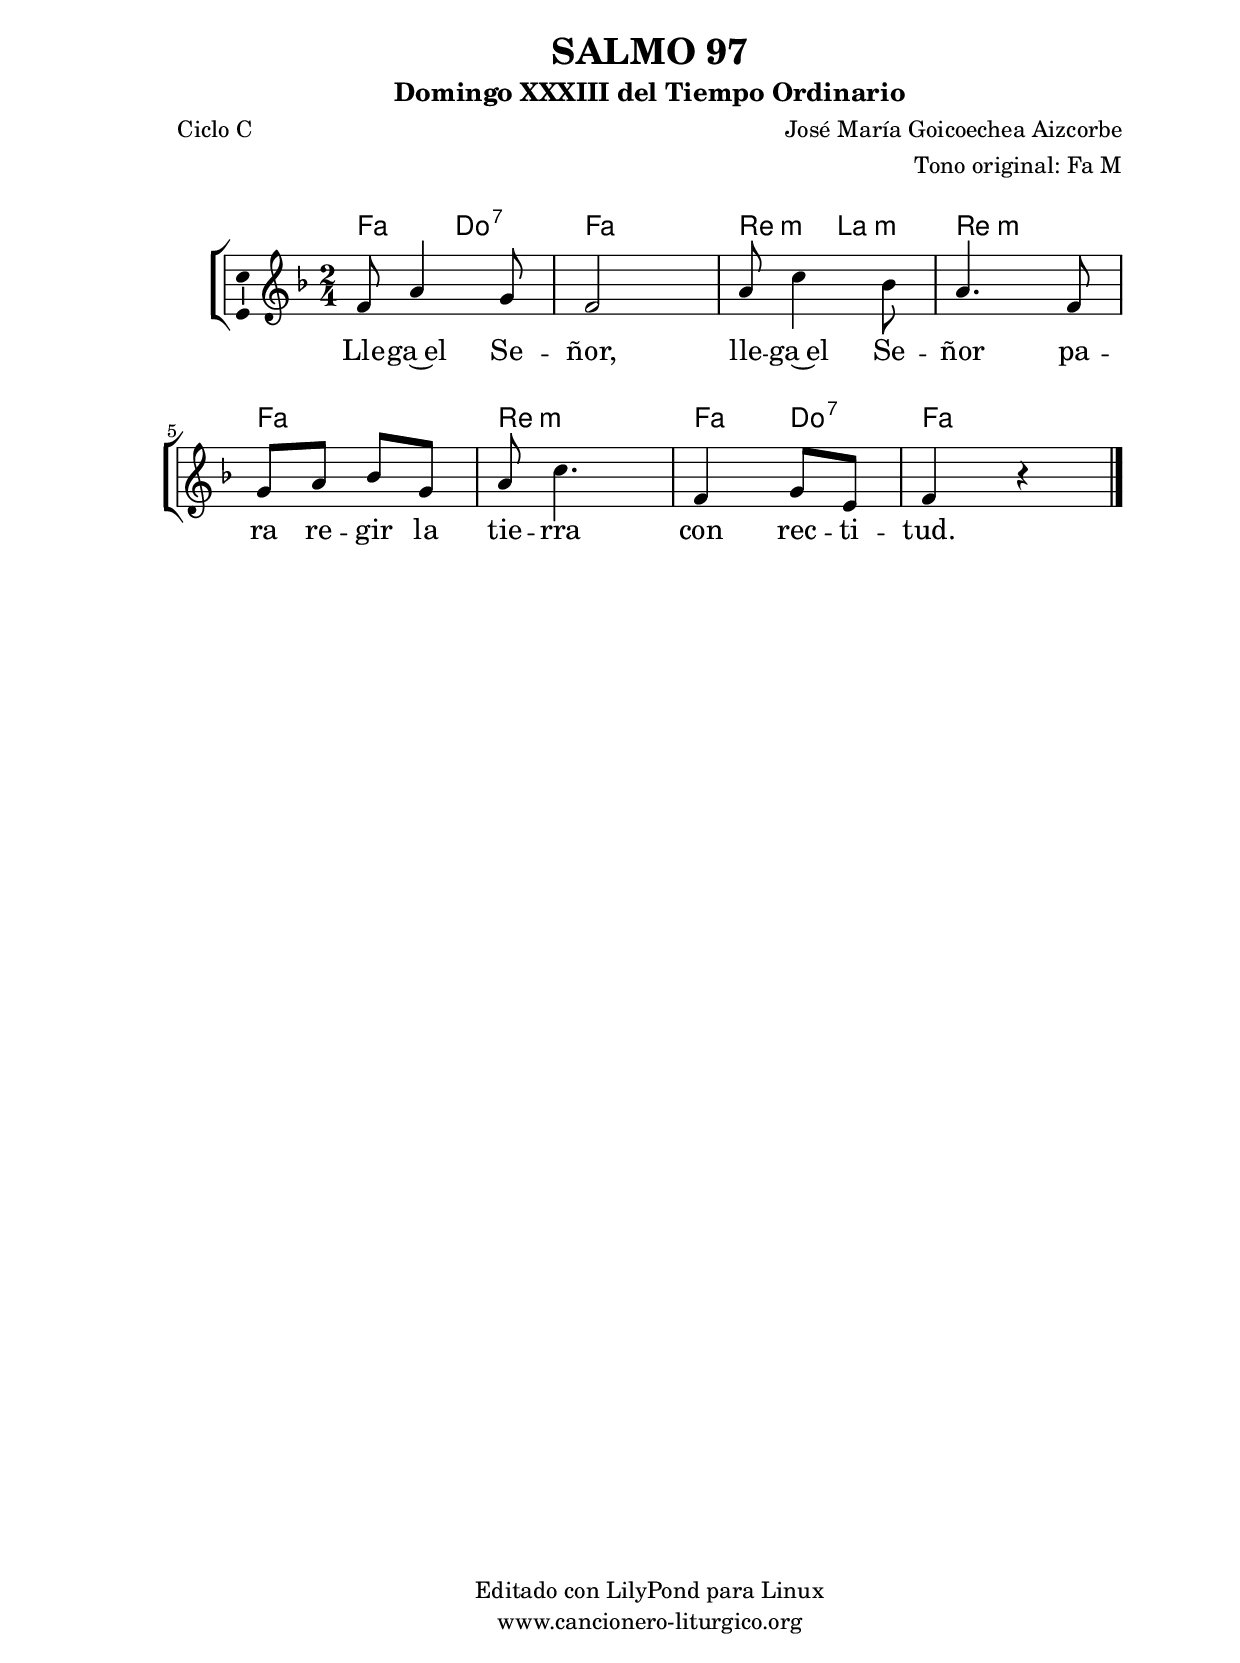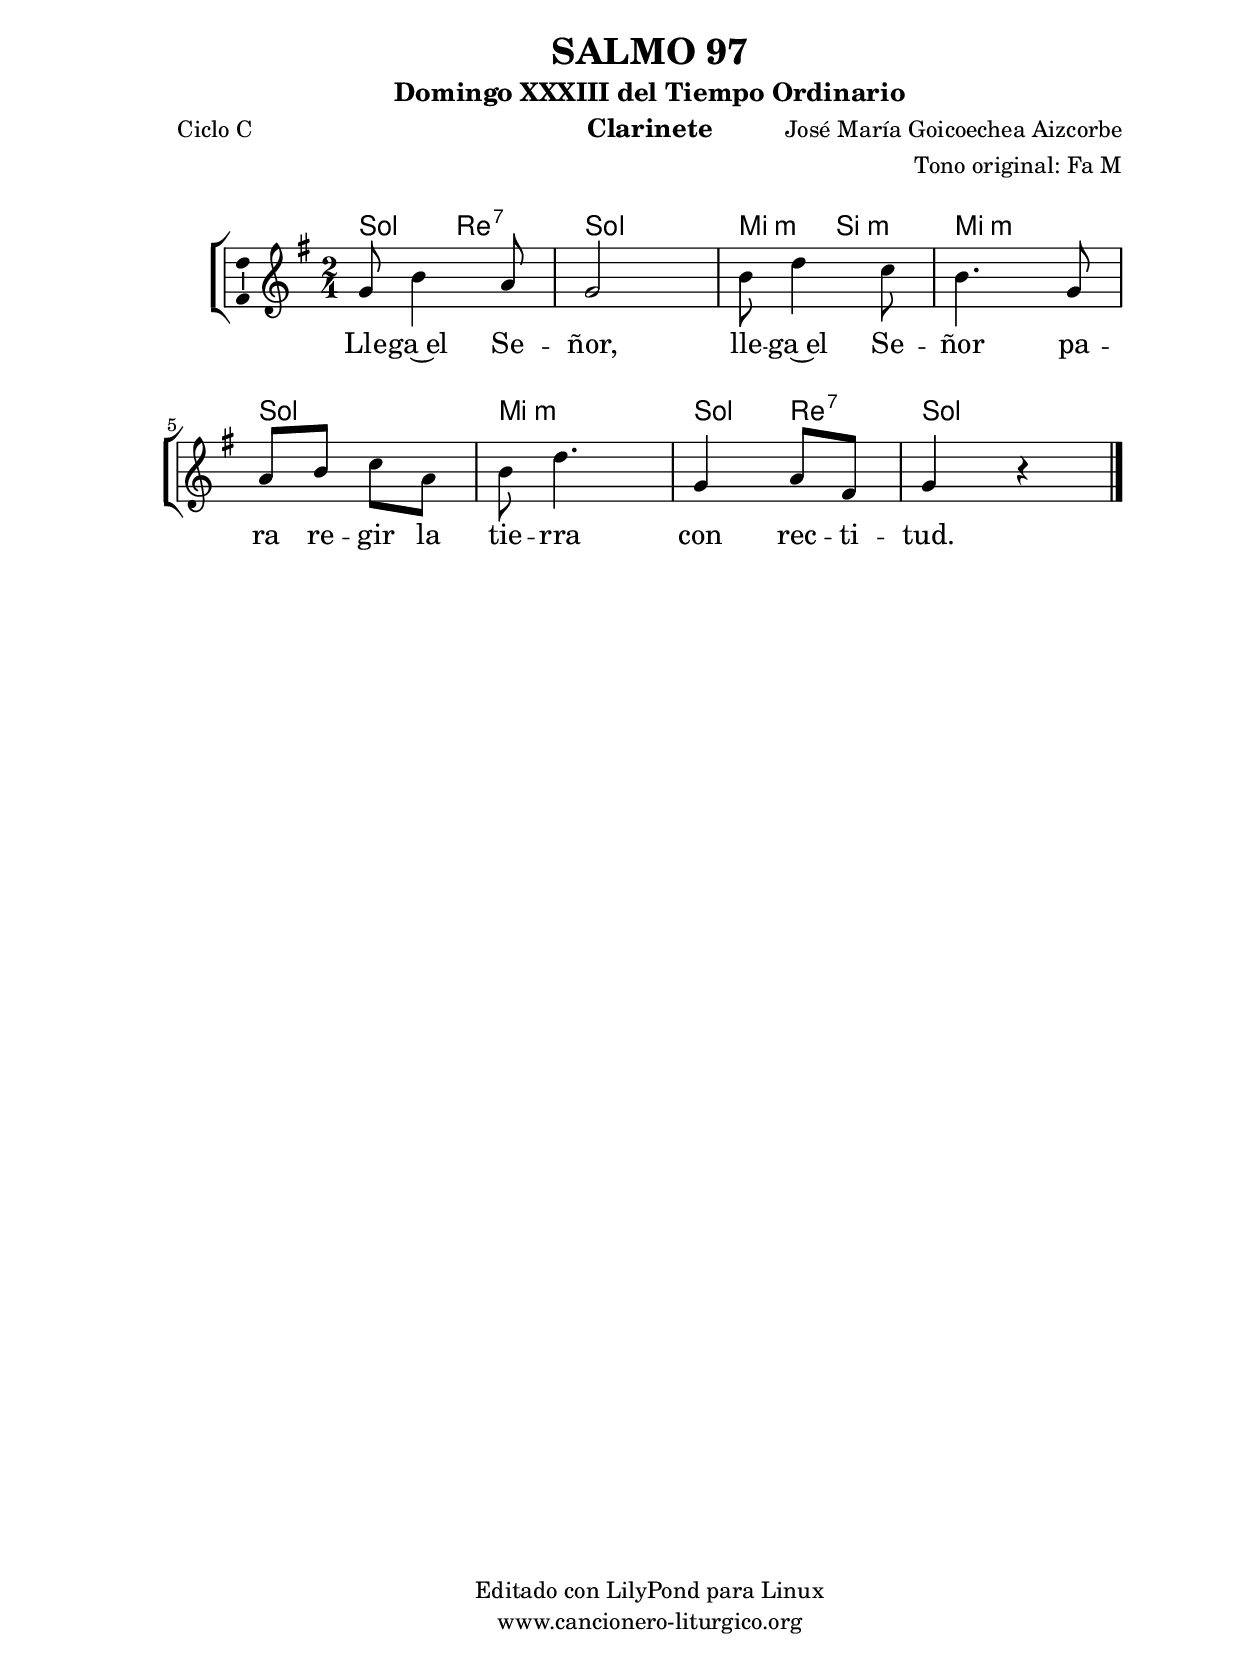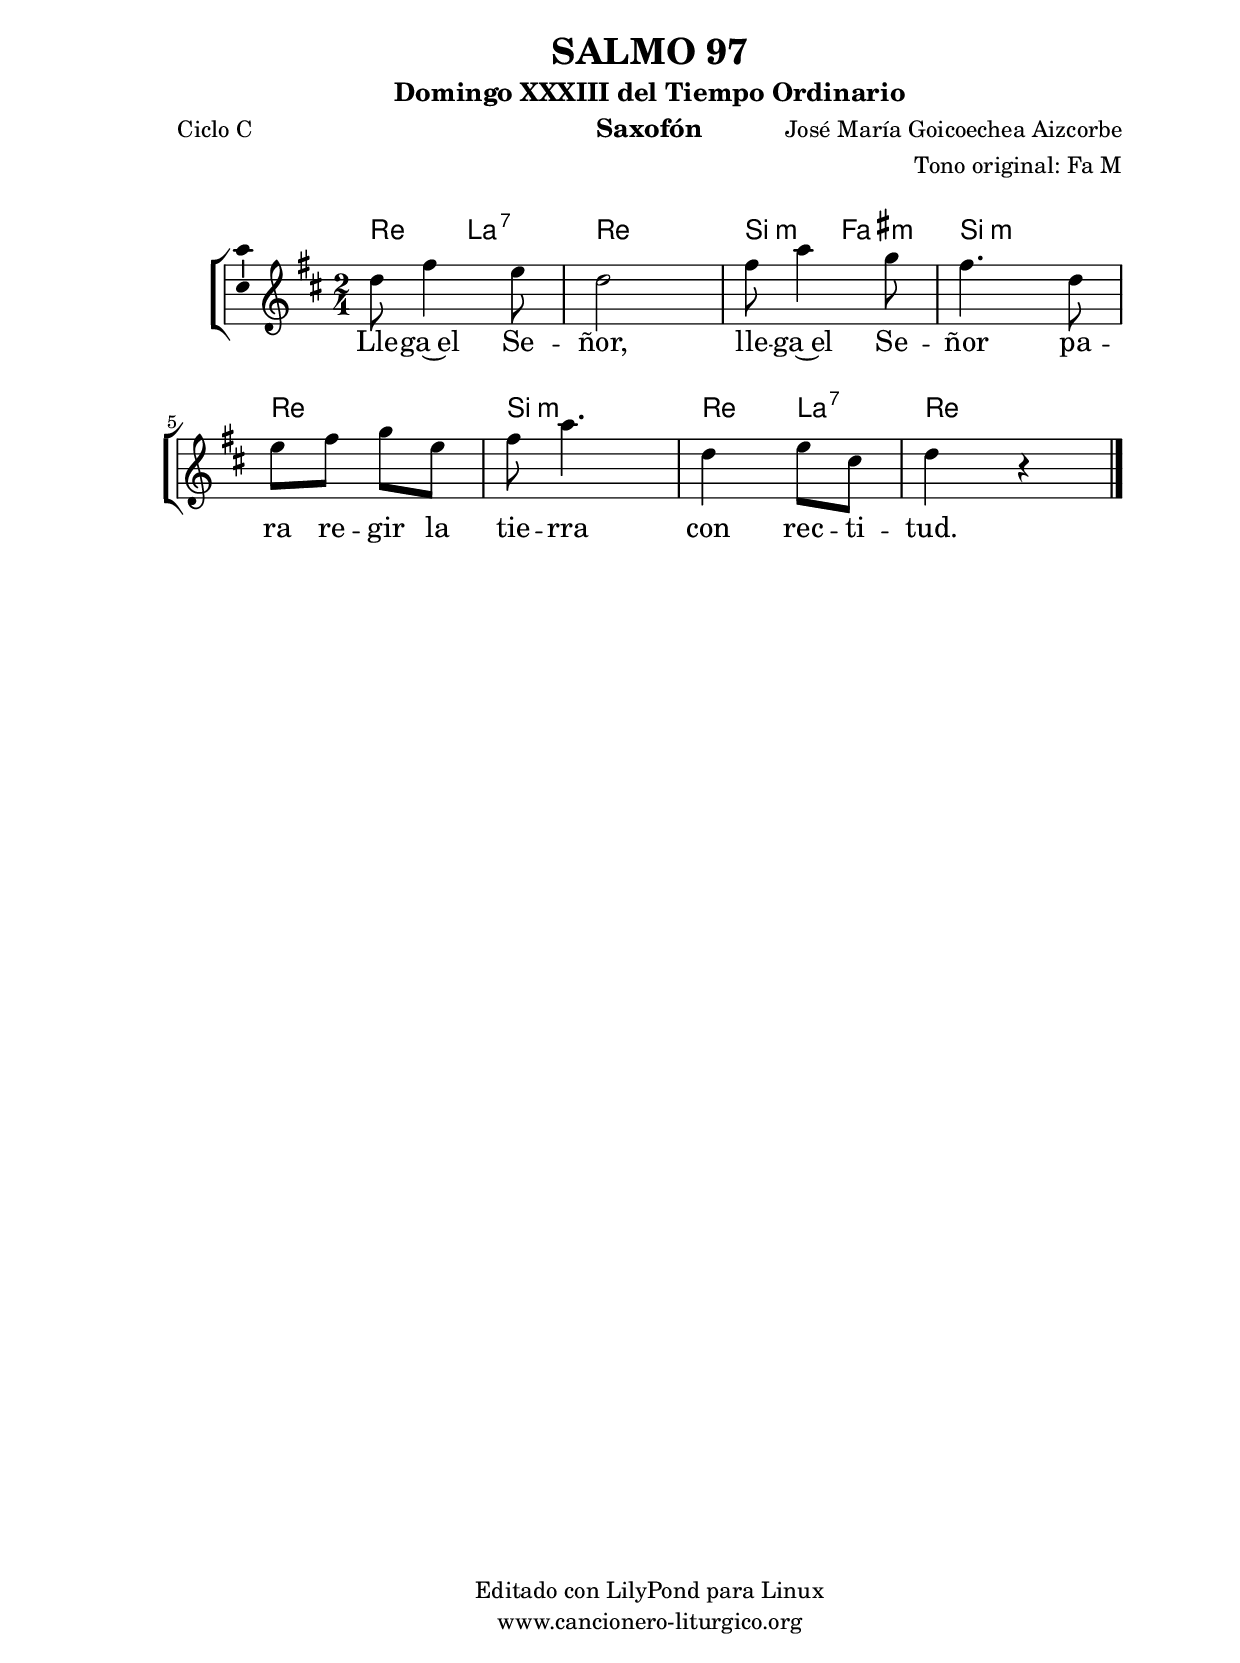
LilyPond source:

%
%para convertir .midi en .wav:
%timidity filename.midi -Ow -o finename.wav
%
%
%Para convertir de .wav a .mp3:
%lame -h -m j filename.wav
%
%
%para escuchar el midi:
%timidity nombrefichero.midi
%


%versión de lilypond para la que se ha escrito esta partitura:
\version "2.16.0"

	%Tamaño papel
	#(set-default-paper-size "a4")
	%Tamaño partitura
	#(set-global-staff-size 20)
	%No responde al pulsar sobre una nota
	#(ly:set-option 'point-and-click #f)

%parámetros del encabezamiento:
\header {
	title = "SALMO 97"
	subtitle = "Domingo XXXIII del Tiempo Ordinario"
	composer = "José María Goicoechea Aizcorbe"
	poet = "Ciclo C"
	meter = ""
	arranger = "Tono original: Fa M"
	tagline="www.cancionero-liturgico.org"
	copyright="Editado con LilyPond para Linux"
	tiempo = "Ordinario"
	usos = "Salmo"
	letra = "Llega el Señor, llega el Señor para regir la tierra con rectitud."
	}

%parámetros asociados al papel:
\paper  {
	oddHeaderMarkup = \markup {\fill-line { \on-the-fly #not-first-page \fromproperty #'header:title \on-the-fly #not-first-page \fromproperty #'header:composer }}
	evenHeaderMarkup = \markup {\fill-line { \fromproperty #'header:composer \fromproperty #'header:title }}
	#(set-paper-size "a4")
	print-page-number = ##f
	first-page-number = 1
	print-first-page-number = ##f
%	head-separation = 3.0 \cm
	top-margin = 2.0 \cm
	bottom-margin = 0.5\cm
%%%	bottom-margin = -1.0\cm
	left-margin = 3.0 \cm
	line-width = 16.0 \cm 
	indent = 8\mm
	interscoreline = 2.\mm
	between-system-space = 15\mm
%	para que las partituras no llenen la hoja:
	ragged-bottom = ##t
%	idem para la última hoja:
	ragged-last-bottom = ##f
%	para que las partituras llenen el ancho del papel:
	ragged-last = ##f
	after-title-space = 2.5 \cm
%page-count=1
%system-count=8

	%Flexible Vertical Spacing
%	markup-markup-spacing =
%	#'((basic-distance . 15) (minimum-distance . 15) (padding . 3))
	markup-system-spacing =
	#'((basic-distance . 15) (minimum-distance . 15) (padding . 3))
	system-system-spacing =
	#'((basic-distance . 15) (minimum-distance . 15) (padding . 3))
	score-system-spacing =
	#'((basic-distance . 15) (minimum-distance . 15) (padding . 5))
%	top-system-spacing = % header
%	#'((basic-distance . 8) (minimum-distance . 0) (padding . 3))
%	top-markup-spacing =
%	#'((basic-distance . 20) (minimum-distance . 20) (padding . 3))
	last-bottom-spacing = % footer
	#'((basic-distance . 5) (minimum-distance . 5) (padding . 3))
%	score-markup-spacing =
%	#'((basic-distance . 16) (minimum-distance . 13) (padding . 3))

	}


%parámetros que afectan a toda la partitura:
global =  {
	%clave de sol (G):
	\clef G
	%armadura:
%	\transpose aes g
	\key f \major
	\tempo 4=100
	\set Score.tempoHideNote = ##t
	}


acordes = {
	\italianChords
	\chordmode {
%	\transpose aes g
{

f4 c:7 f2 d4:m a:m d2:m f d:m f4 c:7 f2

	}
	}
}

melodia = 
%	\transpose aes g
{
	\relative c'{

\time 2/4
f8 a4 g8
f2
a8 c4 bes8
a4. f8
g8 a bes g
a8 c4.
f,4 g8 e
f4 r4

	\bar "|."
	}
	}


texto = \lyricmode {
Lle -- ga~el Se -- ñor, lle -- ga~el Se -- ñor pa -- ra re -- gir la tie -- rra con rec -- ti -- tud.
	}


acordesStaff = \context ChordNames = acordesStaff <<
	\set chordChanges = ##t
	\acordes
	>>


vozStaff = \context Voice = vozStaff
\with {\consists "Ambitus_engraver"}
<<
%	\set Staff.instrumentName = ""
%	\set Staff.shortInstrumentName = ""
%	\set Staff.midiInstrument = #"clarinet"
%	\set Staff.midiInstrument = #"cello"
%	\set Staff.midiInstrument = #"flute"
	\set Staff.midiInstrument = #"electric guitar (jazz)"
%	\set Staff.midiInstrument = #"english horn"
%	\set Staff.midiInstrument = #"violin"
%	\set Staff.midiInstrument = #"glockenspiel"
	\set Staff.midiMinimumVolume = #0.7
	\set Staff.midiMaximumVolume = #0.9
	\global
	\melodia
	>>


textoStaff = \context Lyrics = textoStaff <<
	\lyricsto vozStaff \texto
	>>

\book {
	\score {
		\context ChoirStaff {
			\override StaffGroup.SystemStartBracket #'collapse-height = #1
			\override Score.SystemStartBar #'collapse-height = #1
			<<
			\acordesStaff
			\vozStaff
			\textoStaff
			>>
			}
		\layout {
	    		\context {
				\Lyrics
				\override LyricText #'font-size = #2
				}
	   		 \context {
				\Score
				%fontSize = #3
				\override StaffSymbol #'staff-space = #(magstep +3)
				%\override Beam #'thickness = #0.55
				%\override SpacingSpanner #'spacing-increment = #1.0
				%\override Slur #'height-limit = #1.5
				}
			}
		}
	\score {
		\unfoldRepeats
		\context ChoirStaff {
			<<
			\acordesStaff
			\vozStaff
			>>
			}
		\midi {
	  		\context {
	  			\Score
				tempoWholesPerMinute = #(ly:make-moment 70 4)
				}
			}
		}
	}

%Partitura para clarinete
#(define output-suffix "C")
\book {
	\header{
		instrument = "Clarinete"
		}
	\score {
		\context ChoirStaff {
			\override StaffGroup.SystemStartBracket #'collapse-height = #1
			\override Score.SystemStartBar #'collapse-height = #1
\transpose c d
			<<
			\acordesStaff
			\vozStaff
			\textoStaff
			>>
			}
		\layout {
	    		\context {
				\Lyrics
				\override LyricText #'font-size = #2
				}
	   		 \context {
				\Score
				%fontSize = #3
				\override StaffSymbol #'staff-space = #(magstep +3)
				%\override Beam #'thickness = #0.55
				%\override SpacingSpanner #'spacing-increment = #1.0
				%\override Slur #'height-limit = #1.5
				}
			}
		}
	}

%Partitura para saxofón
#(define output-suffix "S")
\book {
	\header{
		instrument = "Saxofón"
		}
	\score {
		\context ChoirStaff {
			\override StaffGroup.SystemStartBracket #'collapse-height = #1
			\override Score.SystemStartBar #'collapse-height = #1
\transpose c a
			<<
			\acordesStaff
			\vozStaff
			\textoStaff
			>>
			}
		\layout {
	    		\context {
				\Lyrics
				\override LyricText #'font-size = #2
				}
	   		 \context {
				\Score
				%fontSize = #3
				\override StaffSymbol #'staff-space = #(magstep +3)
				%\override Beam #'thickness = #0.55
				%\override SpacingSpanner #'spacing-increment = #1.0
				%\override Slur #'height-limit = #1.5
				}
			}
		}
	}

